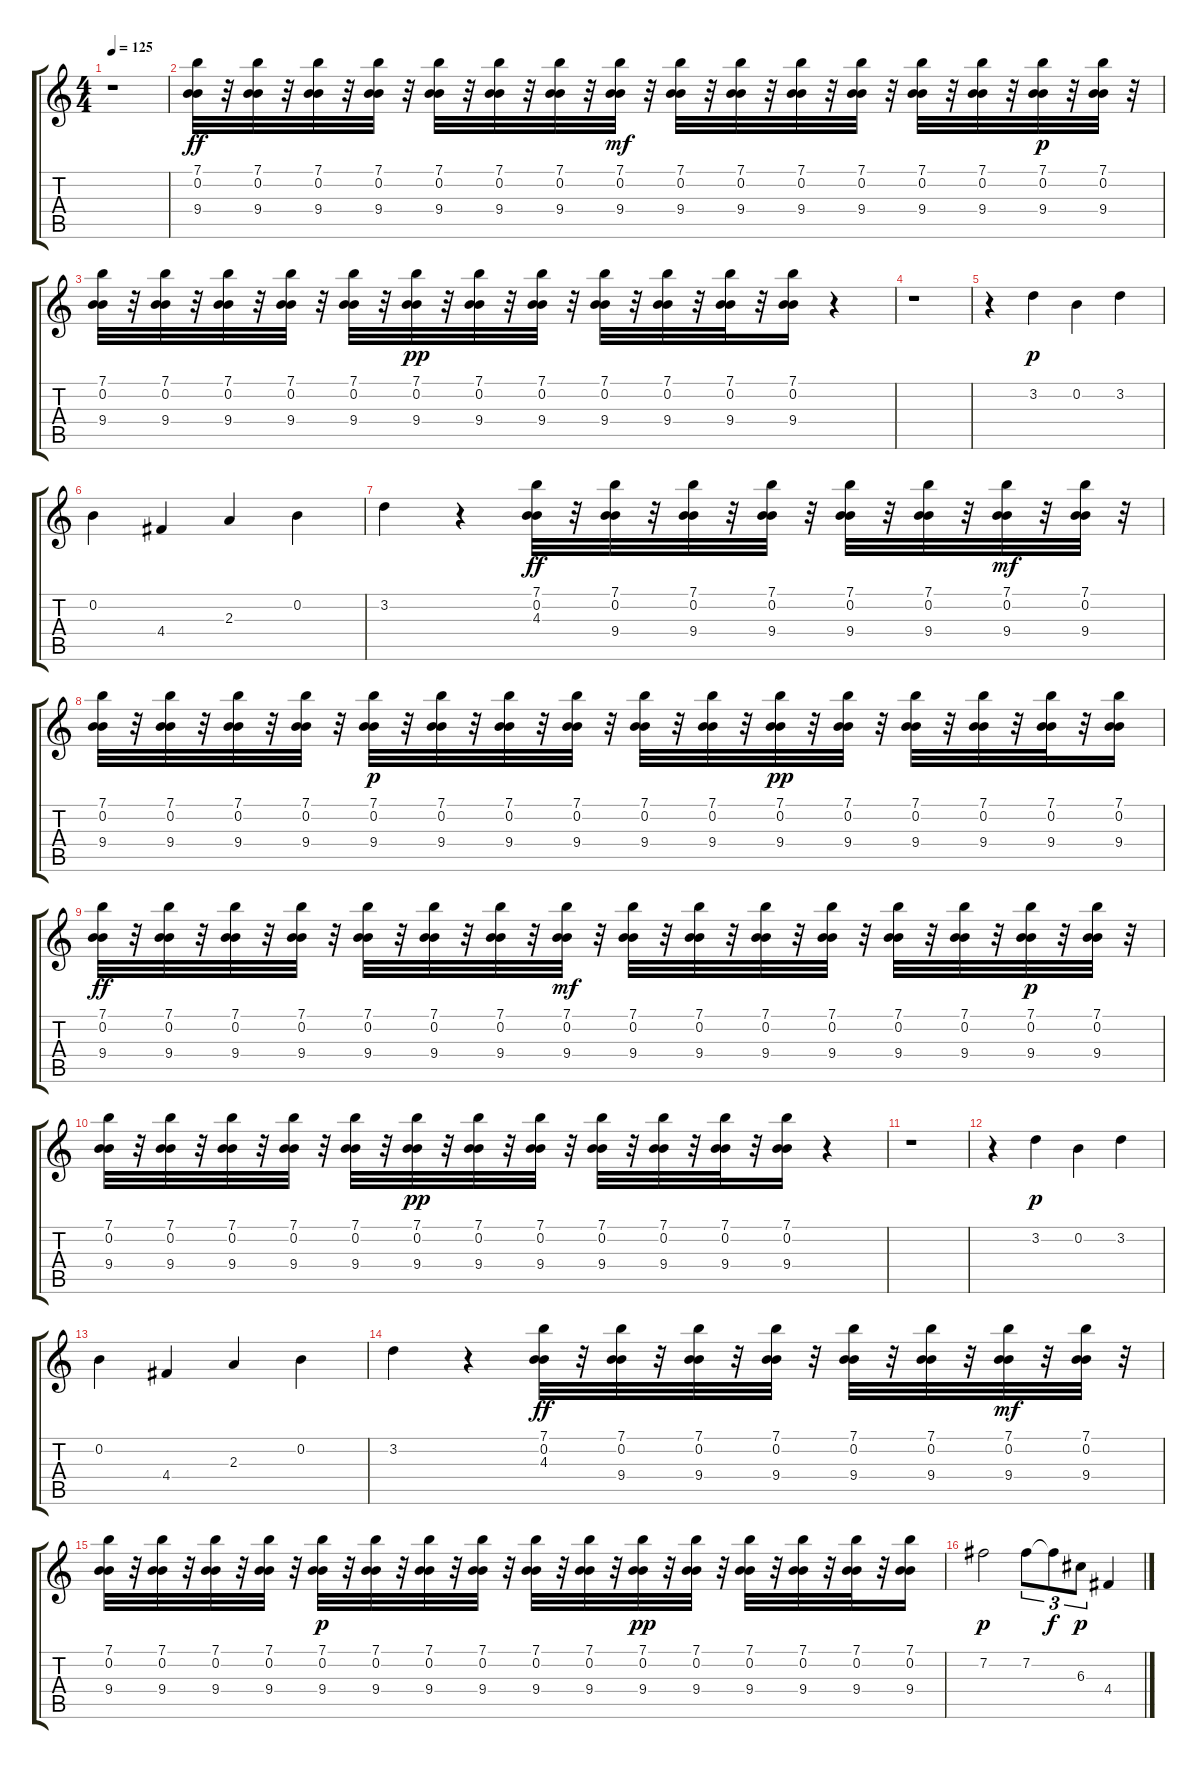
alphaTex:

\track "" {instrument electricguitarjazz}
\staff {score tabs}
\tuning (E4 B3 G3 D3 A2 E2) {hide}
\ts (4 4)
\tempo 125
\clef g2
\ks c
r.1{dy pp} |
(7.1 0.2 9.4).32{dy ff} r.32 (7.1 0.2 9.4).32 r.32 (7.1 0.2 9.4).32 r.32 (7.1 0.2 9.4).32 r.32 (7.1 0.2 9.4).32 r.32 (7.1 0.2 9.4).32 r.32 (7.1 0.2 9.4).32 r.32 (7.1 0.2 9.4).32{dy mf} r.32 (7.1 0.2 9.4).32 r.32 (7.1 0.2 9.4).32 r.32 (7.1 0.2 9.4).32 r.32 (7.1 0.2 9.4).32 r.32 (7.1 0.2 9.4).32 r.32 (7.1 0.2 9.4).32 r.32 (7.1 0.2 9.4).32{dy p} r.32 (7.1 0.2 9.4).32 r.32 |
(7.1 0.2 9.4).32 r.32 (7.1 0.2 9.4).32 r.32 (7.1 0.2 9.4).32 r.32 (7.1 0.2 9.4).32 r.32 (7.1 0.2 9.4).32 r.32 (7.1 0.2 9.4).32{dy pp} r.32 (7.1 0.2 9.4).32 r.32 (7.1 0.2 9.4).32 r.32 (7.1 0.2 9.4).32 r.32 (7.1 0.2 9.4).32 r.32 (7.1 0.2 9.4).32 r.32 (7.1 0.2 9.4).16 r.4 |
r.1 |
r.4 3.2.4{dy p} 0.2.4 3.2.4 |
0.2.4 4.4.4 2.3.4 0.2.4 |
3.2.4 r.4 (7.1 0.2 4.3).32{dy ff} r.32 (7.1 0.2 9.4).32 r.32 (7.1 0.2 9.4).32 r.32 (7.1 0.2 9.4).32 r.32 (7.1 0.2 9.4).32 r.32 (7.1 0.2 9.4).32 r.32 (7.1 0.2 9.4).32{dy mf} r.32 (7.1 0.2 9.4).32 r.32 |
(7.1 0.2 9.4).32 r.32 (7.1 0.2 9.4).32 r.32 (7.1 0.2 9.4).32 r.32 (7.1 0.2 9.4).32 r.32 (7.1 0.2 9.4).32{dy p} r.32 (7.1 0.2 9.4).32 r.32 (7.1 0.2 9.4).32 r.32 (7.1 0.2 9.4).32 r.32 (7.1 0.2 9.4).32 r.32 (7.1 0.2 9.4).32 r.32 (7.1 0.2 9.4).32{dy pp} r.32 (7.1 0.2 9.4).32 r.32 (7.1 0.2 9.4).32 r.32 (7.1 0.2 9.4).32 r.32 (7.1 0.2 9.4).32 r.32 (7.1 0.2 9.4).16 |
(7.1 0.2 9.4).32{dy ff} r.32 (7.1 0.2 9.4).32 r.32 (7.1 0.2 9.4).32 r.32 (7.1 0.2 9.4).32 r.32 (7.1 0.2 9.4).32 r.32 (7.1 0.2 9.4).32 r.32 (7.1 0.2 9.4).32 r.32 (7.1 0.2 9.4).32{dy mf} r.32 (7.1 0.2 9.4).32 r.32 (7.1 0.2 9.4).32 r.32 (7.1 0.2 9.4).32 r.32 (7.1 0.2 9.4).32 r.32 (7.1 0.2 9.4).32 r.32 (7.1 0.2 9.4).32 r.32 (7.1 0.2 9.4).32{dy p} r.32 (7.1 0.2 9.4).32 r.32 |
(7.1 0.2 9.4).32 r.32 (7.1 0.2 9.4).32 r.32 (7.1 0.2 9.4).32 r.32 (7.1 0.2 9.4).32 r.32 (7.1 0.2 9.4).32 r.32 (7.1 0.2 9.4).32{dy pp} r.32 (7.1 0.2 9.4).32 r.32 (7.1 0.2 9.4).32 r.32 (7.1 0.2 9.4).32 r.32 (7.1 0.2 9.4).32 r.32 (7.1 0.2 9.4).32 r.32 (7.1 0.2 9.4).16 r.4 |
r.1 |
r.4 3.2.4{dy p} 0.2.4 3.2.4 |
0.2.4 4.4.4 2.3.4 0.2.4 |
3.2.4 r.4 (7.1 0.2 4.3).32{dy ff} r.32 (7.1 0.2 9.4).32 r.32 (7.1 0.2 9.4).32 r.32 (7.1 0.2 9.4).32 r.32 (7.1 0.2 9.4).32 r.32 (7.1 0.2 9.4).32 r.32 (7.1 0.2 9.4).32{dy mf} r.32 (7.1 0.2 9.4).32 r.32 |
(7.1 0.2 9.4).32 r.32 (7.1 0.2 9.4).32 r.32 (7.1 0.2 9.4).32 r.32 (7.1 0.2 9.4).32 r.32 (7.1 0.2 9.4).32{dy p} r.32 (7.1 0.2 9.4).32 r.32 (7.1 0.2 9.4).32 r.32 (7.1 0.2 9.4).32 r.32 (7.1 0.2 9.4).32 r.32 (7.1 0.2 9.4).32 r.32 (7.1 0.2 9.4).32{dy pp} r.32 (7.1 0.2 9.4).32 r.32 (7.1 0.2 9.4).32 r.32 (7.1 0.2 9.4).32 r.32 (7.1 0.2 9.4).32 r.32 (7.1 0.2 9.4).16 |
7.2.2{dy p} 7.2.8{tu (3 2)} 7.2{t}.8{tu (3 2) dy f} 6.3.8{tu (3 2) dy p} 4.4.4
